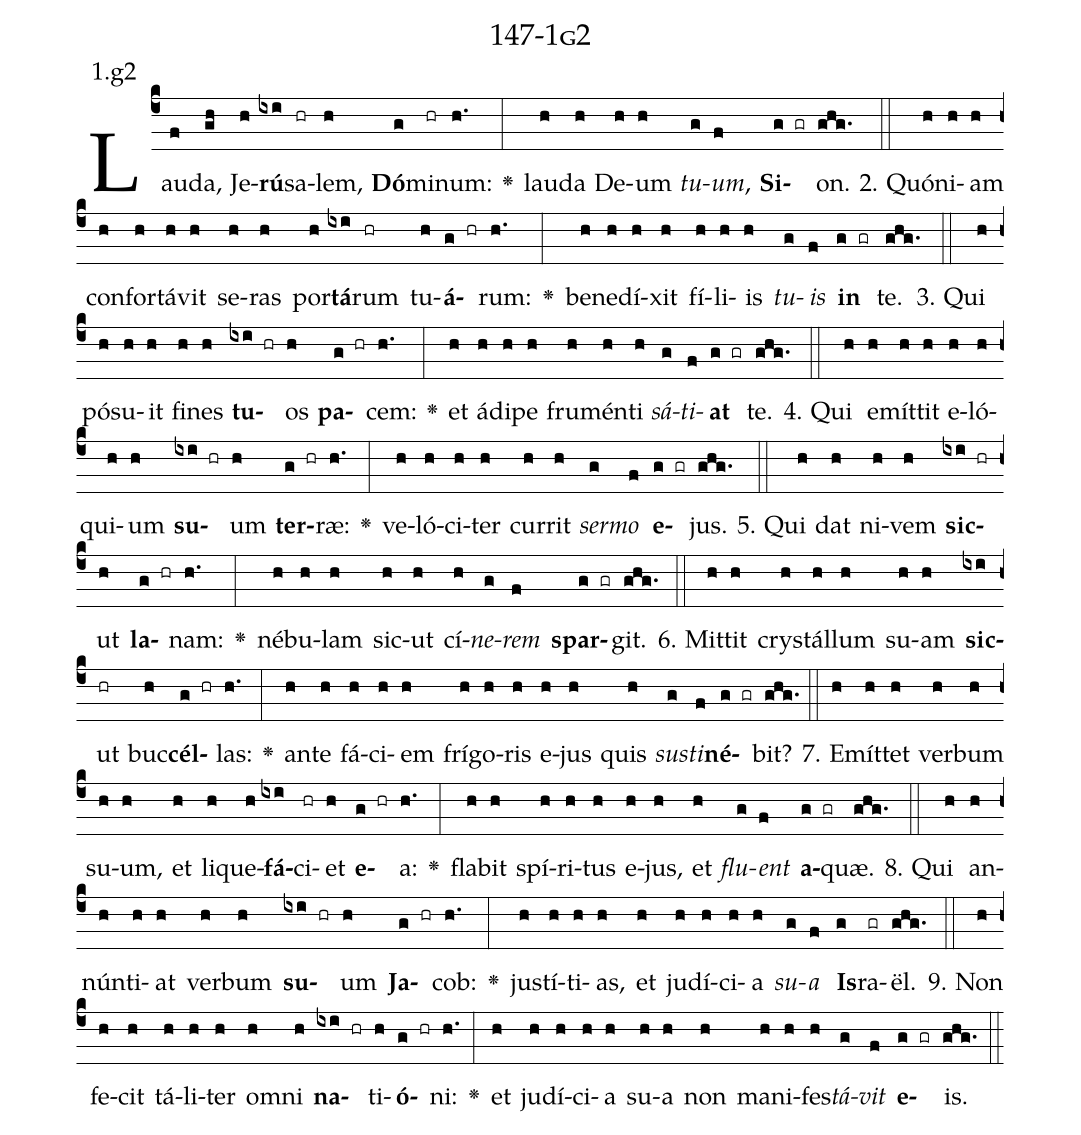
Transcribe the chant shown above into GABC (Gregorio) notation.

name: 147-1g2;
annotation: 1.g2;
%%
(c4)Lau(f)da,(gh) Je(h)<b>rú</b>(ixi)sa(hr)lem,(h) <b>Dó</b>(g)mi(hr)num:(h.) <v>\greheightstar</v>(:) lau(h)da(h) De(h)um(h) <i>tu</i>(g)<i>um</i>,(f) <b>Si</b>(g gr)on.(ghg.) (::)
2. Quón(h)i(h)am(h) con(h)for(h)tá(h)vit(h) se(h)ras(h) por(h)<b>tá</b>(ixi)rum(hr) tu(h)<b>á</b>(g hr)rum:(h.) <v>\greheightstar</v>(:) be(h)ne(h)dí(h)xit(h) fí(h)li(h)is(h) <i>tu</i>(g)<i>is</i>(f) <b>in</b>(g gr) te.(ghg.) (::)
3. Qui(h) pó(h)su(h)it(h) fi(h)nes(h) <b>tu</b>(ixi hr)os(h) <b>pa</b>(g hr)cem:(h.) <v>\greheightstar</v>(:) et(h) á(h)di(h)pe(h) fru(h)mén(h)ti(h) <i>sá</i>(g)<i>ti</i>(f)<b>at</b>(g gr) te.(ghg.) (::)
4. Qui(h) e(h)mít(h)tit(h) e(h)ló(h)qui(h)um(h) <b>su</b>(ixi hr)um(h) <b>ter</b>(g hr)ræ:(h.) <v>\greheightstar</v>(:) ve(h)ló(h)ci(h)ter(h) cur(h)rit(h) <i>ser</i>(g)<i>mo</i>(f) <b>e</b>(g gr)jus.(ghg.) (::)
5. Qui(h) dat(h) ni(h)vem(h) <b>sic</b>(ixi hr)ut(h) <b>la</b>(g hr)nam:(h.) <v>\greheightstar</v>(:) né(h)bu(h)lam(h) sic(h)ut(h) cí(h)<i>ne</i>(g)<i>rem</i>(f) <b>spar</b>(g gr)git.(ghg.) (::)
6. Mit(h)tit(h) crys(h)tál(h)lum(h) su(h)am(h) <b>sic</b>(ixi)ut(hr) buc(h)<b>cél</b>(g hr)las:(h.) <v>\greheightstar</v>(:) an(h)te(h) fá(h)ci(h)em(h) frí(h)go(h)ris(h) e(h)jus(h) quis(h) <i>sus</i>(g)<i>ti</i>(f)<b>né</b>(g gr)bit?(ghg.) (::)
7. E(h)mít(h)tet(h) ver(h)bum(h) su(h)um,(h) et(h) li(h)que(h)<b>fá</b>(ixi)ci(hr)et(h) <b>e</b>(g hr)a:(h.) <v>\greheightstar</v>(:) fla(h)bit(h) spí(h)ri(h)tus(h) e(h)jus,(h) et(h) <i>flu</i>(g)<i>ent</i>(f) <b>a</b>(g gr)quæ.(ghg.) (::)
8. Qui(h) an(h)nún(h)ti(h)at(h) ver(h)bum(h) <b>su</b>(ixi hr)um(h) <b>Ja</b>(g hr)cob:(h.) <v>\greheightstar</v>(:) jus(h)tí(h)ti(h)as,(h) et(h) ju(h)dí(h)ci(h)a(h) <i>su</i>(g)<i>a</i>(f) <b>Is</b>(g)ra(gr)ël.(ghg.) (::)
9. Non(h) fe(h)cit(h) tá(h)li(h)ter(h) om(h)ni(h) <b>na</b>(ixi hr)ti(h)<b>ó</b>(g hr)ni:(h.) <v>\greheightstar</v>(:) et(h) ju(h)dí(h)ci(h)a(h) su(h)a(h) non(h) ma(h)ni(h)fes(h)<i>tá</i>(g)<i>vit</i>(f) <b>e</b>(g gr)is.(ghg.) (::)
